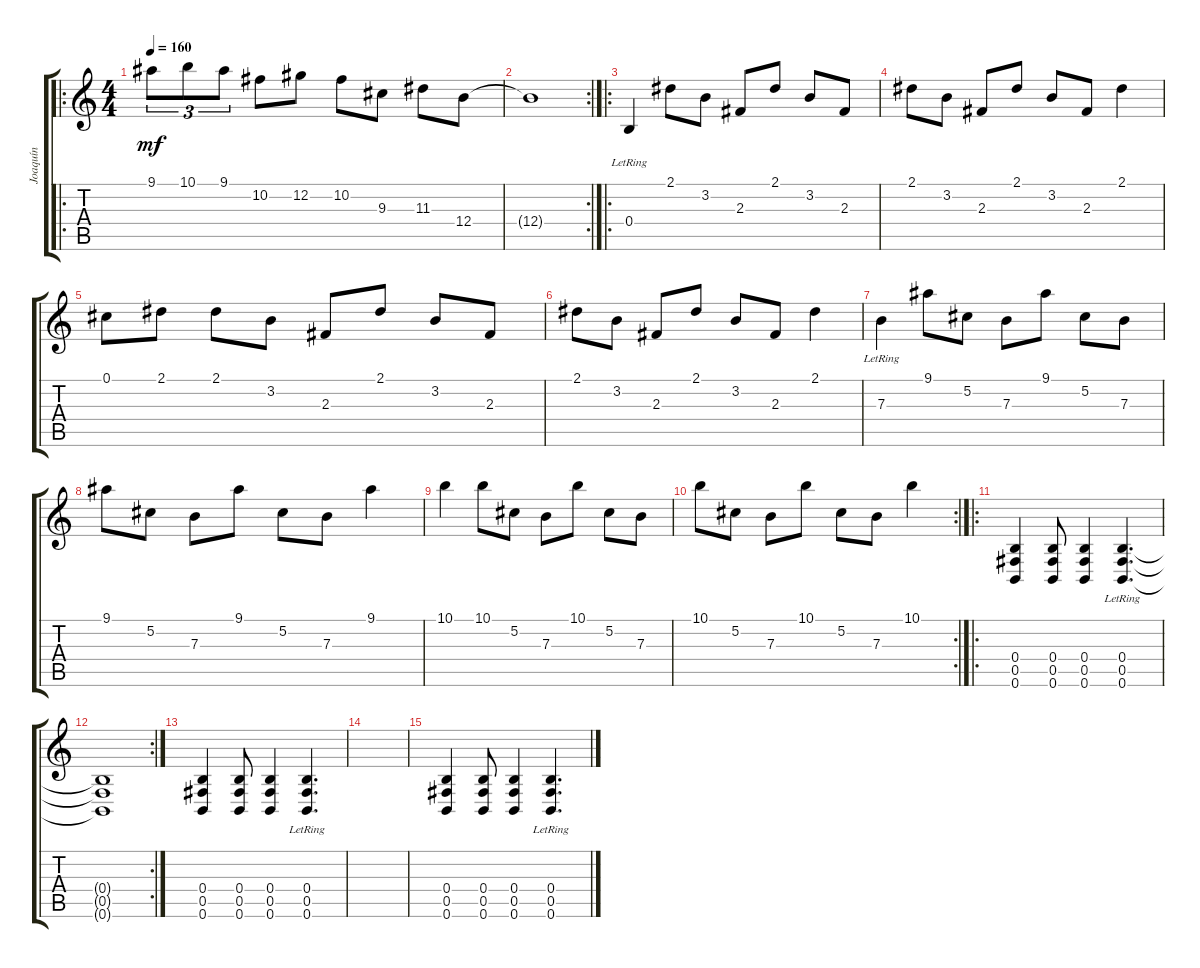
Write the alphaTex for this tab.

\track ("Joaquín" "Joaquín") {instrument acousticguitarnylon}
\staff {score tabs}
\tuning (Db4 Ab3 E3 B2 Gb2 B1) {hide}
\ro
\ts (4 4)
\tempo 160
\clef g2
\ks c
9.1.8{tu (3 2) dy mf instrument acousticguitarnylon} 10.1.8{tu (3 2)} 9.1.8{tu (3 2)} 10.2.8 12.2.8 10.2.8 9.3.8 11.3.8 12.4.8 |
\rc 2
12.4{t}.1 |
\ro
0.4{lr}.4 2.1.8 3.2.8 2.3.8 2.1.8 3.2.8 2.3.8 |
2.1.8 3.2.8 2.3.8 2.1.8 3.2.8 2.3.8 2.1.4 |
0.1.8 2.1.8 2.1.8 3.2.8 2.3.8 2.1.8 3.2.8 2.3.8 |
2.1.8 3.2.8 2.3.8 2.1.8 3.2.8 2.3.8 2.1.4 |
7.3{lr}.4 9.1.8 5.2.8 7.3.8 9.1.8 5.2.8 7.3.8 |
9.1.8 5.2.8 7.3.8 9.1.8 5.2.8 7.3.8 9.1.4 |
10.1.4 10.1.8 5.2.8 7.3.8 10.1.8 5.2.8 7.3.8 |
\rc 2
10.1.8 5.2.8 7.3.8 10.1.8 5.2.8 7.3.8 10.1.4 |
\ro
(0.4 0.5 0.6).4 (0.4 0.5 0.6).8 (0.4 0.5 0.6).4 (0.4 0.5{lr} 0.6).4{d} |
\rc 2
(0.4{t} 0.5{t} 0.6{t}).1 |
(0.4 0.5 0.6).4 (0.4 0.5 0.6).8 (0.4 0.5 0.6).4 (0.4 0.5{lr} 0.6).4{d} |
|
(0.4 0.5 0.6).4 (0.4 0.5 0.6).8 (0.4 0.5 0.6).4 (0.4 0.5{lr} 0.6).4{d}
